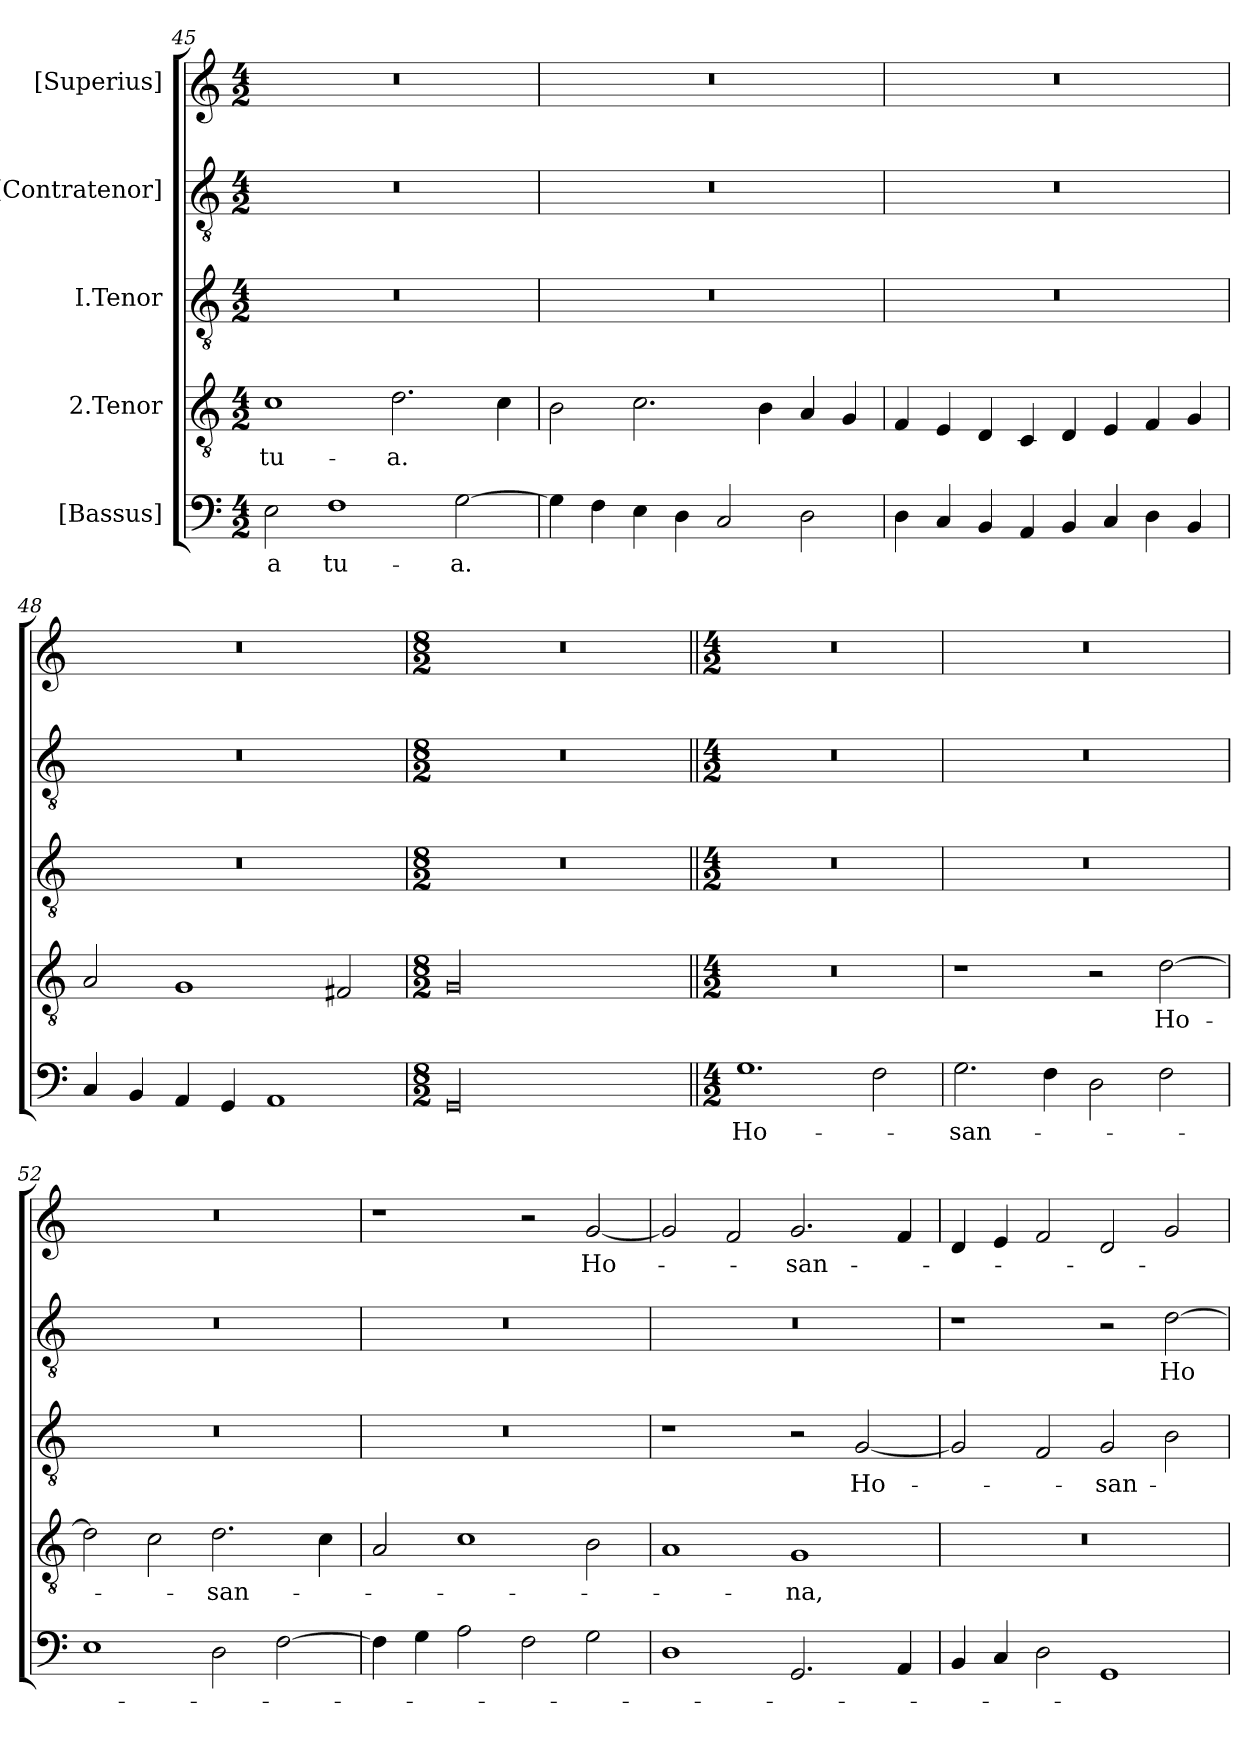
**kern	**text	**kern	**text	**kern	**text	**kern	**text	**kern	**text
*part5	*part5	*part4	*part4	*part3	*part3	*part2	*part2	*part1	*part1
*staff5	*staff5	*staff4	*staff4	*staff3	*staff3	*staff2	*staff2	*staff1	*staff1
*I"[Bassus]	*	*I"2.Tenor	*	*I"I.Tenor	*	*I"[Contratenor]	*	*I"[Superius]	*
*clefF4	*	*clefGv2	*	*clefGv2	*	*clefGv2	*	*clefG2	*
*k[]	*	*k[]	*	*k[]	*	*k[]	*	*k[]	*
*M4/2	*	*M4/2	*	*M4/2	*	*M4/2	*	*M4/2	*
=45	=45	=45	=45	=45	=45	=45	=45	=45	=45
2E\	-a	1c\	tu-	0r	.	0r	.	0r	.
1F\	tu-	.	.	.	.	.	.	.	.
.	.	2.d\	-a.	.	.	.	.	.	.
[2G\	-a.	.	.	.	.	.	.	.	.
.	.	4c\	.	.	.	.	.	.	.
=46	=46	=46	=46	=46	=46	=46	=46	=46	=46
4G\]	.	2B\	.	0r	.	0r	.	0r	.
4F\	.	.	.	.	.	.	.	.	.
4E\	.	2.c\	.	.	.	.	.	.	.
4D\	.	.	.	.	.	.	.	.	.
2C/	.	.	.	.	.	.	.	.	.
.	.	4B\	.	.	.	.	.	.	.
2D\	.	4A/	.	.	.	.	.	.	.
.	.	4G/	.	.	.	.	.	.	.
=47	=47	=47	=47	=47	=47	=47	=47	=47	=47
4D\	.	4F/	.	0r	.	0r	.	0r	.
4C/	.	4E/	.	.	.	.	.	.	.
4BB/	.	4D/	.	.	.	.	.	.	.
4AA/	.	4C/	.	.	.	.	.	.	.
4BB/	.	4D/	.	.	.	.	.	.	.
4C/	.	4E/	.	.	.	.	.	.	.
4D\	.	4F/	.	.	.	.	.	.	.
4BB/	.	4G/	.	.	.	.	.	.	.
=48	=48	=48	=48	=48	=48	=48	=48	=48	=48
4C/	.	2A/	.	0r	.	0r	.	0r	.
4BB/	.	.	.	.	.	.	.	.	.
4AA/	.	1G/	.	.	.	.	.	.	.
4GG/	.	.	.	.	.	.	.	.	.
1AA/	.	.	.	.	.	.	.	.	.
.	.	2F#X/	.	.	.	.	.	.	.
=49	=49	=49	=49	=49	=49	=49	=49	=49	=49
*M8/2	*	*M8/2	*	*M8/2	*	*M8/2	*	*M8/2	*
00GG/	.	00G/	.	00r	.	00r	.	00r	.
=50||	=50||	=50||	=50||	=50||	=50||	=50||	=50||	=50||	=50||
*M4/2	*	*M4/2	*	*M4/2	*	*M4/2	*	*M4/2	*
1.G\	Ho-	0r	.	0r	.	0r	.	0r	.
2F\	.	.	.	.	.	.	.	.	.
=51	=51	=51	=51	=51	=51	=51	=51	=51	=51
2.G\	-san-	1r	.	0r	.	0r	.	0r	.
4F\	.	.	.	.	.	.	.	.	.
2D\	.	2r	.	.	.	.	.	.	.
2F\	.	[2d\	Ho-	.	.	.	.	.	.
=52	=52	=52	=52	=52	=52	=52	=52	=52	=52
1E\	.	2d\]	.	0r	.	0r	.	0r	.
.	.	2c\	.	.	.	.	.	.	.
2D\	.	2.d\	-san-	.	.	.	.	.	.
[2F\	.	.	.	.	.	.	.	.	.
.	.	4c\	.	.	.	.	.	.	.
=53	=53	=53	=53	=53	=53	=53	=53	=53	=53
4F\]	.	2A/	.	0r	.	0r	.	1r	.
4G\	.	.	.	.	.	.	.	.	.
2A\	.	1c\	.	.	.	.	.	.	.
2F\	.	.	.	.	.	.	.	2r	.
2G\	.	2B\	.	.	.	.	.	[2g/	Ho-
=54	=54	=54	=54	=54	=54	=54	=54	=54	=54
1D\	.	1A/	.	1r	.	0r	.	2g/]	.
.	.	.	.	.	.	.	.	2f/	.
2.GG/	.	1G/	-na,	2r	.	.	.	2.g/	-san-
.	.	.	.	[2G/	Ho-	.	.	.	.
4AA/	.	.	.	.	.	.	.	4f/	.
=55	=55	=55	=55	=55	=55	=55	=55	=55	=55
4BB/	.	0r	.	2G/]	.	1r	.	4d/	.
4C/	.	.	.	.	.	.	.	4e/	.
2D\	.	.	.	2F/	.	.	.	2f/	.
1GG/	.	.	.	2G/	-san-	2r	.	2d/	.
.	.	.	.	2B\	.	[2d\	Ho-	2g/	.
=	=	=	=	=	=	=	=	=	=
*-	*-	*-	*-	*-	*-	*-	*-	*-	*-
